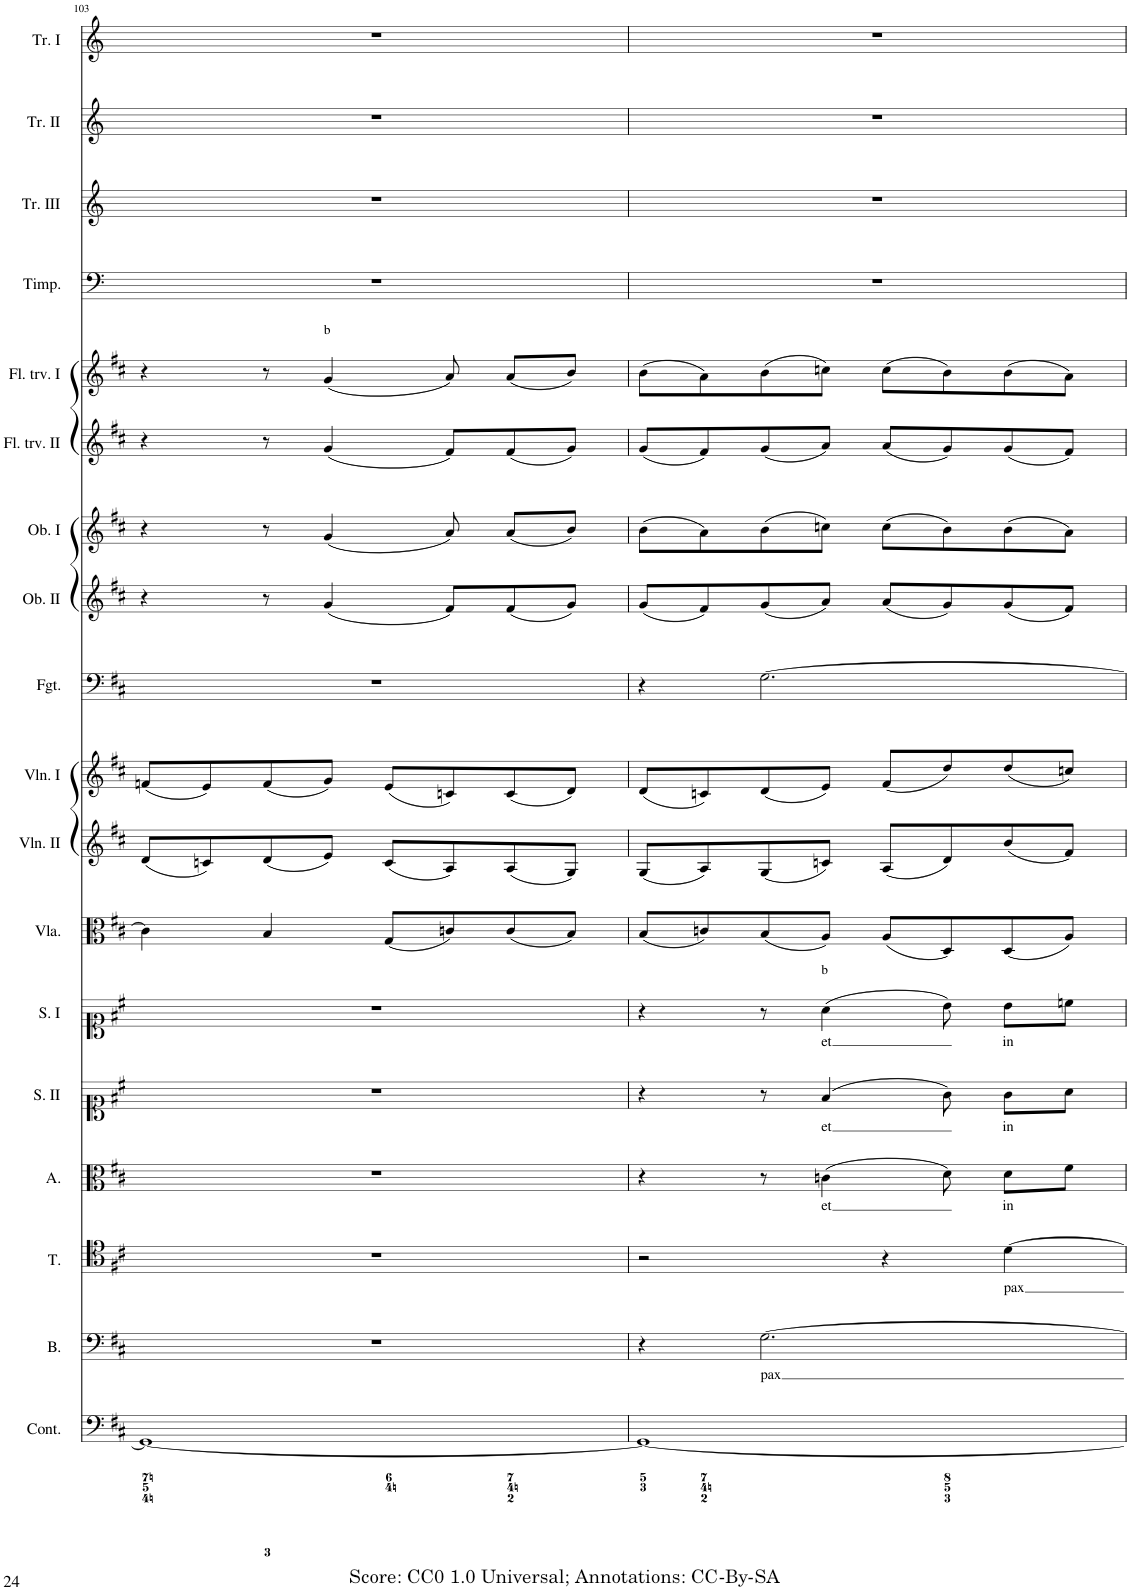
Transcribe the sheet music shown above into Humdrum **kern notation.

**kern	**kern	**kern	**text	**kern	**text	**kern	**text	**kern	**text	**kern	**text	**kern	**kern	**kern	**kern	**kern	**kern	**kern	**kern	**kern	**kern	**kern	**kern
*part19	*part18	*part17	*part17	*part16	*part16	*part15	*part15	*part14	*part14	*part13	*part13	*part12	*part11	*part10	*part9	*part8	*part7	*part6	*part5	*part4	*part3	*part2	*part1
*staff19	*staff18	*staff17	*staff17	*staff16	*staff16	*staff15	*staff15	*staff14	*staff14	*staff13	*staff13	*staff12	*staff11	*staff10	*staff9	*staff8	*staff7	*staff6	*staff5	*staff4	*staff3	*staff2	*staff1
*I"Continuo	*I"Continuo	*I"Basso	*	*I"Tenore	*	*I"Alto	*	*I"Soprano II	*	*I"Soprano I	*	*I"Viola	*I"Violino II	*I"Violino I	*I"Fagotti	*I"Oboe II	*I"Oboe I	*I"Flauto traverso II	*I"Flauto traverso I	*I"Timpani	*I"Tromba III	*I"Tromba II	*I"Tromba I
*I'Cont.	*I'Cont.	*I'B.	*	*I'T.	*	*I'A.	*	*I'S. II	*	*I'S. I	*	*I'Vla.	*I'Vln. II	*I'Vln. I	*I'Fgt.	*I'Ob. II	*I'Ob. I	*I'Fl. trv. II	*I'Fl. trv. I	*I'Timp.	*I'Tr. III	*I'Tr. II	*I'Tr. I
!!LO:PB:g=z
*clefF4	*clefF4	*clefF4	*	*clefC4	*	*clefC3	*	*clefC1	*	*clefC1	*	*clefC3	*clefG2	*clefG2	*clefF4	*clefG2	*clefG2	*clefG2	*clefG2	*clefF4	*clefG2	*clefG2	*clefG2
*	*	*	*	*	*	*	*	*	*	*	*	*	*	*	*	*	*	*	*	*Trd-1c-2	*Trd-1c-2	*Trd-1c-2	*Trd-1c-2
*k[f#c#]	*k[f#c#]	*k[f#c#]	*	*k[f#c#]	*	*k[f#c#]	*	*k[f#c#]	*	*k[f#c#]	*	*k[f#c#]	*k[f#c#]	*k[f#c#]	*k[f#c#]	*k[f#c#]	*k[f#c#]	*k[f#c#]	*k[f#c#]	*k[]	*k[]	*k[]	*k[]
*M4/4	*M4/4	*M4/4	*	*M4/4	*	*M4/4	*	*M4/4	*	*M4/4	*	*M4/4	*M4/4	*M4/4	*M4/4	*M4/4	*M4/4	*M4/4	*M4/4	*M4/4	*M4/4	*M4/4	*M4/4
*met(c)	*met(c)	*met(c)	*	*met(c)	*	*met(c)	*	*met(c)	*	*met(c)	*	*met(c)	*met(c)	*met(c)	*met(c)	*met(c)	*met(c)	*met(c)	*met(c)	*met(c)	*met(c)	*met(c)	*met(c)
=103	=103	=103	=103	=103	=103	=103	=103	=103	=103	=103	=103	=103	=103	=103	=103	=103	=103	=103	=103	=103	=103	=103	=103
1GG_	1GG_	1r	.	1r	.	1r	.	1r	.	1r	.	4c\]	(8d/L	(8fn/L	1r	4r	4r	4r	4r	1r	1r	1r	1r
.	.	.	.	.	.	.	.	.	.	.	.	.	8cn/)	8e/)	.	.	.	.	.	.	.	.	.
.	.	.	.	.	.	.	.	.	.	.	.	4B/	(8d/	(8f/	.	8r	8r	8r	8r	.	.	.	.
!	!	!	!	!	!	!	!	!	!	!	!	!	!	!	!	!	!	!	!LO:TX:a:t=b	!	!	!	!
.	.	.	.	.	.	.	.	.	.	.	.	.	8e/J)	8g/J)	.	(4g/	(4g/	(4g/	(4g/	.	.	.	.
.	.	.	.	.	.	.	.	.	.	.	.	(8G/L	(8c/L	(8e/L	.	.	.	.	.	.	.	.	.
.	.	.	.	.	.	.	.	.	.	.	.	8cn/)	8A/)	8cn/)	.	8f#/L)	8a/)	8f#/L)	8a/)	.	.	.	.
.	.	.	.	.	.	.	.	.	.	.	.	(8c/	(8A/	(8c/	.	(8f#/	(8a/L	(8f#/	(8a/L	.	.	.	.
.	.	.	.	.	.	.	.	.	.	.	.	8B/J)	8G/J)	8d/J)	.	8g/J)	8b/J)	8g/J)	8b/J)	.	.	.	.
=104	=104	=104	=104	=104	=104	=104	=104	=104	=104	=104	=104	=104	=104	=104	=104	=104	=104	=104	=104	=104	=104	=104	=104
1GG_	1GG_	4r	.	2r	.	4r	.	4r	.	4r	.	(8B/L	(8G/L	(8d/L	4r	(8g/L	(8b\L	(8g/L	(8b\L	1r	1r	1r	1r
.	.	.	.	.	.	.	.	.	.	.	.	8cn/)	8A/)	8cn/)	.	8f#/)	8a\)	8f#/)	8a\)	.	.	.	.
!	!	!	!LO:LY:b	!	!	!	!	!	!	!	!	!	!	!	!	!	!	!	!	!	!	!	!
.	.	[2.G\	pax	.	.	8r	.	8r	.	8r	.	(8B/	(8G/	(8d/	[2.G\	(8g/	(8b\	(8g/	(8b\	.	.	.	.
!	!	!	!	!	!	!	!	!	!	!LO:TX:a:t=b	!	!	!	!	!	!	!	!	!	!	!	!	!
!	!	!	!	!	!	!	!LO:LY:b	!	!LO:LY:b	!	!LO:LY:b	!	!	!	!	!	!	!	!	!	!	!	!
.	.	.	.	.	.	(4cn\	et	(4f#/	et	(4a\	et	8A/J)	8cn/J)	8e/J)	.	8a/J)	8ccn\J)	8a/J)	8ccn\J)	.	.	.	.
.	.	.	.	4r	.	.	.	.	.	.	.	(8A/L	(8A/L	(8f#/L	.	(8a/L	(8cc\L	(8a/L	(8cc\L	.	.	.	.
.	.	.	.	.	.	8d\)	.	8g\)	.	8b\)	.	8D/)	8d/)	8dd/)	.	8g/)	8b\)	8g/)	8b\)	.	.	.	.
!	!	!	!	!	!LO:LY:b	!	!LO:LY:b	!	!LO:LY:b	!	!LO:LY:b	!	!	!	!	!	!	!	!	!	!	!	!
.	.	.	.	[4d\	pax	8d\L	in	8g\L	in	8b\L	in	(8D/	(8b/	(8dd/	.	(8g/	(8b\	(8g/	(8b\	.	.	.	.
.	.	.	.	.	.	8f#\J	.	8a\J	.	8ccn\J	.	8A/J)	8f#/J)	8ccn/J)	.	8f#/J)	8a\J)	8f#/J)	8a\J)	.	.	.	.
=	=	=	=	=	=	=	=	=	=	=	=	=	=	=	=	=	=	=	=	=	=	=	=
*-	*-	*-	*-	*-	*-	*-	*-	*-	*-	*-	*-	*-	*-	*-	*-	*-	*-	*-	*-	*-	*-	*-	*-
